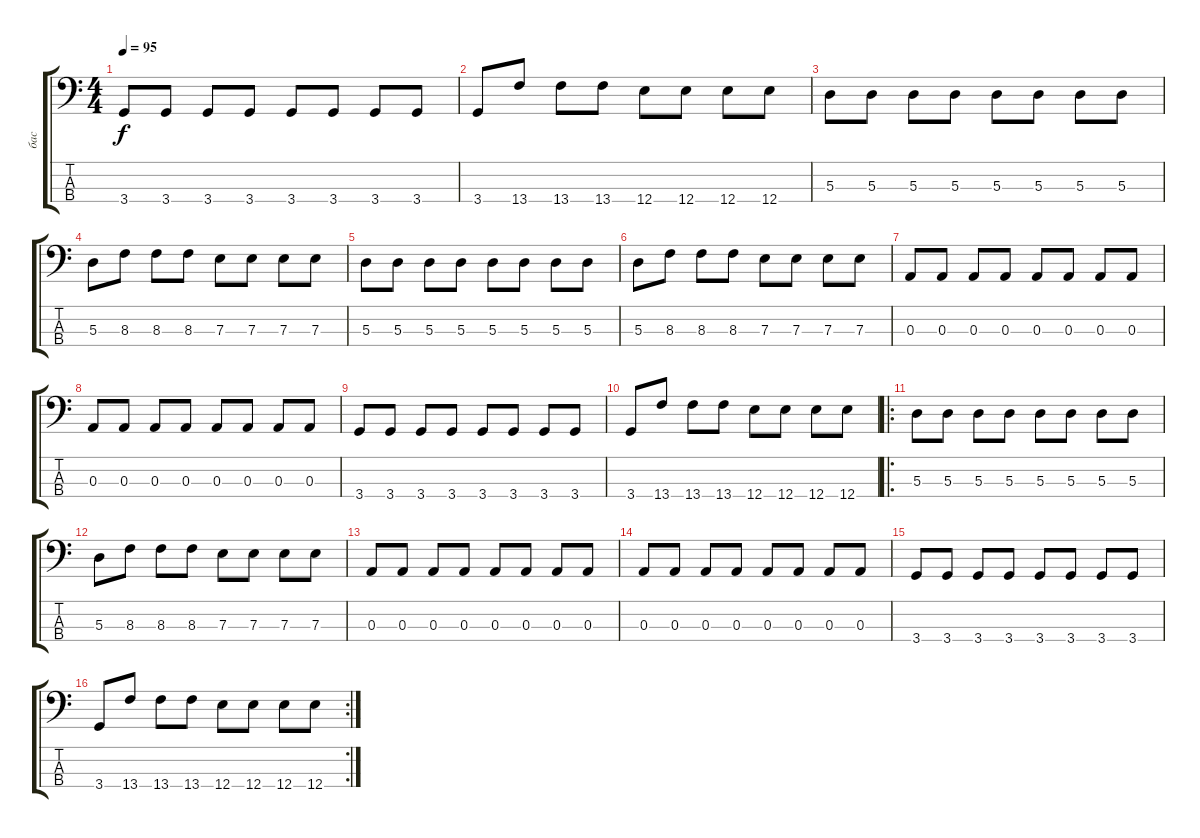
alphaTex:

\track ("бас" "бас") {instrument electricbassfinger}
\staff {score tabs}
\tuning (G2 D2 A1 E1) {hide}
\ts (4 4)
\tempo 95
\clef f4
\ks c
3.4.8{dy f} 3.4.8 3.4.8 3.4.8 3.4.8 3.4.8 3.4.8 3.4.8 |
3.4.8 13.4.8 13.4.8 13.4.8 12.4.8 12.4.8 12.4.8 12.4.8 |
5.3.8 5.3.8 5.3.8 5.3.8 5.3.8 5.3.8 5.3.8 5.3.8 |
5.3.8 8.3.8 8.3.8 8.3.8 7.3.8 7.3.8 7.3.8 7.3.8 |
5.3.8 5.3.8 5.3.8 5.3.8 5.3.8 5.3.8 5.3.8 5.3.8 |
5.3.8 8.3.8 8.3.8 8.3.8 7.3.8 7.3.8 7.3.8 7.3.8 |
0.3.8 0.3.8 0.3.8 0.3.8 0.3.8 0.3.8 0.3.8 0.3.8 |
0.3.8 0.3.8 0.3.8 0.3.8 0.3.8 0.3.8 0.3.8 0.3.8 |
3.4.8 3.4.8 3.4.8 3.4.8 3.4.8 3.4.8 3.4.8 3.4.8 |
3.4.8 13.4.8 13.4.8 13.4.8 12.4.8 12.4.8 12.4.8 12.4.8 |
\ro
5.3.8 5.3.8 5.3.8 5.3.8 5.3.8 5.3.8 5.3.8 5.3.8 |
5.3.8 8.3.8 8.3.8 8.3.8 7.3.8 7.3.8 7.3.8 7.3.8 |
0.3.8 0.3.8 0.3.8 0.3.8 0.3.8 0.3.8 0.3.8 0.3.8 |
0.3.8 0.3.8 0.3.8 0.3.8 0.3.8 0.3.8 0.3.8 0.3.8 |
3.4.8 3.4.8 3.4.8 3.4.8 3.4.8 3.4.8 3.4.8 3.4.8 |
\rc 2
3.4.8 13.4.8 13.4.8 13.4.8 12.4.8 12.4.8 12.4.8 12.4.8
